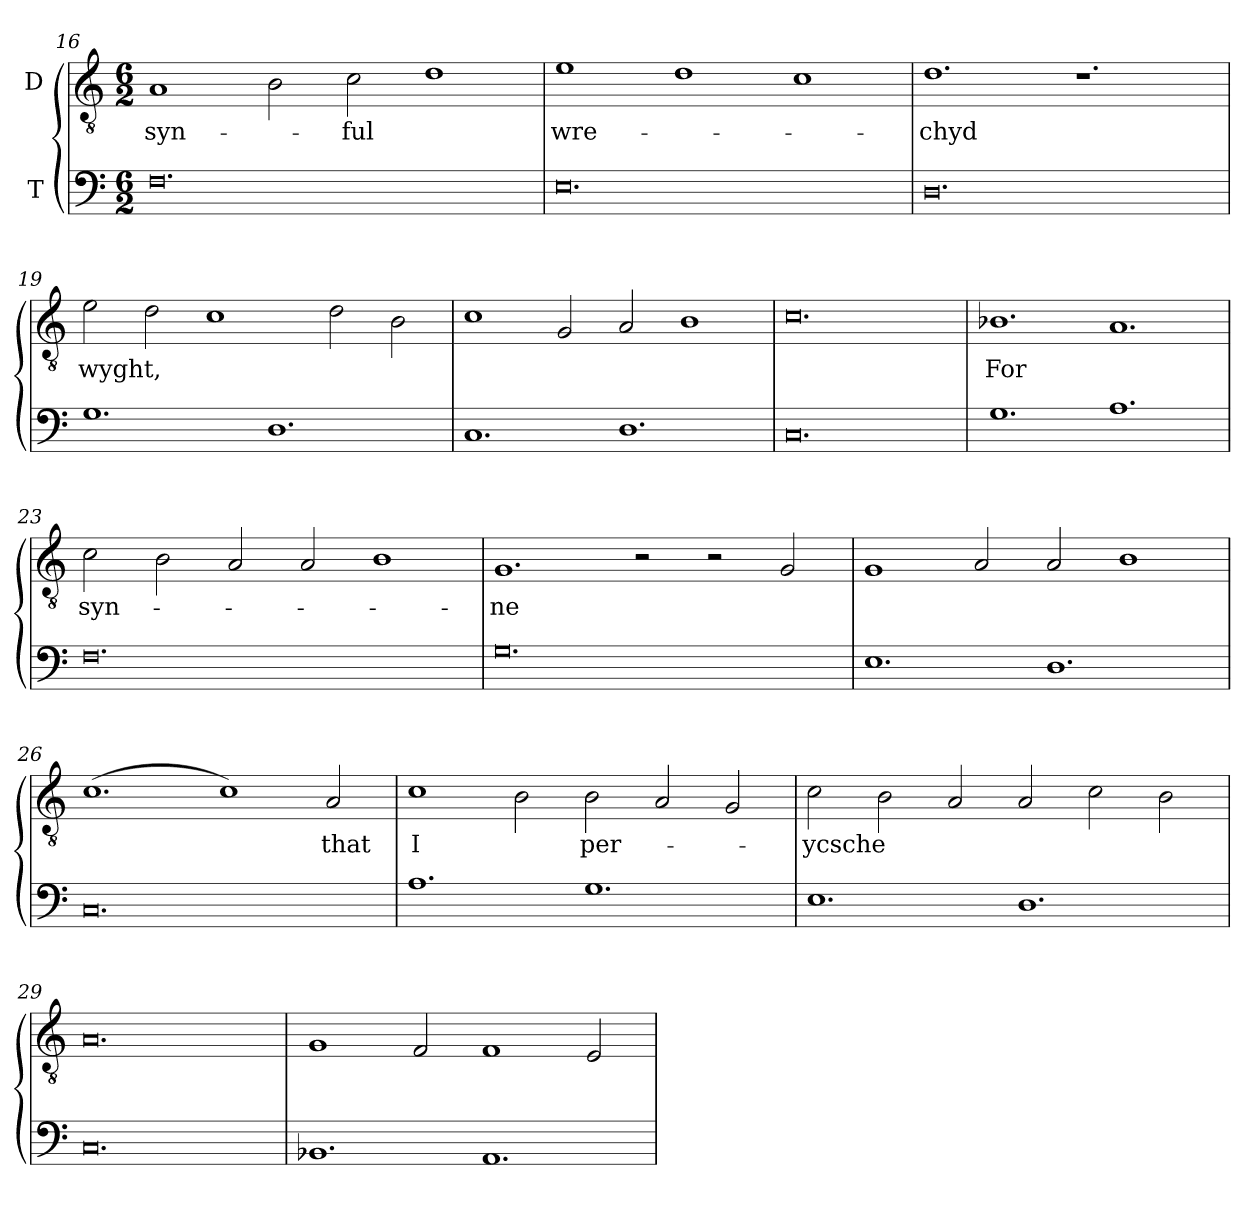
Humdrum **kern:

**kern	**kern	**text
*part2	*part1	*part1
*staff2	*staff1	*staff1
*I"T	*I"D	*
*clefF4	*clefGv2	*
*	*ITrd7c12	*
*k[]	*k[]	*
*C:	*C:	*
*M6/2	*M6/2	*
=16	=16	=16
!	!	!LO:LY:b:color=#000000
0.Fi\	1AAi/	syn-
.	2BBi\	.
!	!	!LO:LY:b:color=#000000
.	2Ci\	-ful
.	1Di\	.
!!LO:LB:g=z
=17	=17	=17
!	!	!LO:LY:b:color=#000000
0.Ei\	1Ei\	wre-
.	1Di\	.
.	1Ci\	.
=18	=18	=18
!	!	!LO:LY:b:color=#000000
0.Di/	1.Di\	-chyd
.	1.r	.
=19	=19	=19
!	!	!LO:LY:b:color=#000000
1.Gi\	2Ei\	wyght,
.	2Di\	.
.	1Ci\	.
1.Di/	.	.
.	2Di\	.
.	2BBi\	.
=20	=20	=20
1.Ci/	1Ci\	.
.	2GGi/	.
1.Di/	2AAi/	.
.	1BBi/	.
=21	=21	=21
0.Ci/	0.Ci\	.
=22	=22	=22
!	!	!LO:LY:b:color=#000000
1.Gi\	1.BB-Xi/	For
1.Ai\	1.AAi/	.
!!LO:LB:g=z
=23	=23	=23
!	!	!LO:LY:b:color=#000000
0.Fi\	2Ci\	syn-
.	2BBi\	.
.	2AAi/	.
.	2AAi/	.
.	1BBi/	.
=24	=24	=24
!	!	!LO:LY:b:color=#000000
0.Gi\	1.GGi/	-ne
.	2r	.
.	2r	.
.	2GGi/	.
=25	=25	=25
1.Ei\	1GGi/	.
.	2AAi/	.
1.Di/	2AAi/	.
.	1BBi/	.
=26	=26	=26
0.Ci/	(1.Ci\	.
.	1Ci\)	.
!	!	!LO:LY:b:color=#000000
.	2AAi/	that
=27	=27	=27
!	!	!LO:LY:b:color=#000000
1.Ai\	1Ci\	I
.	2BBi\	.
!	!	!LO:LY:b:color=#000000
1.Gi\	2BBi\	per-
.	2AAi/	.
.	2GGi/	.
!!LO:LB:g=z
=28	=28	=28
!	!	!LO:LY:b:color=#000000
1.Ei\	2Ci\	-ycsche
.	2BBi\	.
.	2AAi/	.
1.Di/	2AAi/	.
.	2Ci\	.
.	2BBi\	.
=29	=29	=29
0.Ci/	0.AAi/	.
=30	=30	=30
1.BB-Xi/	1GGi/	.
.	2FFi/	.
1.AAi/	1FFi/	.
.	2EEi/	.
=	=	=
*-	*-	*-
